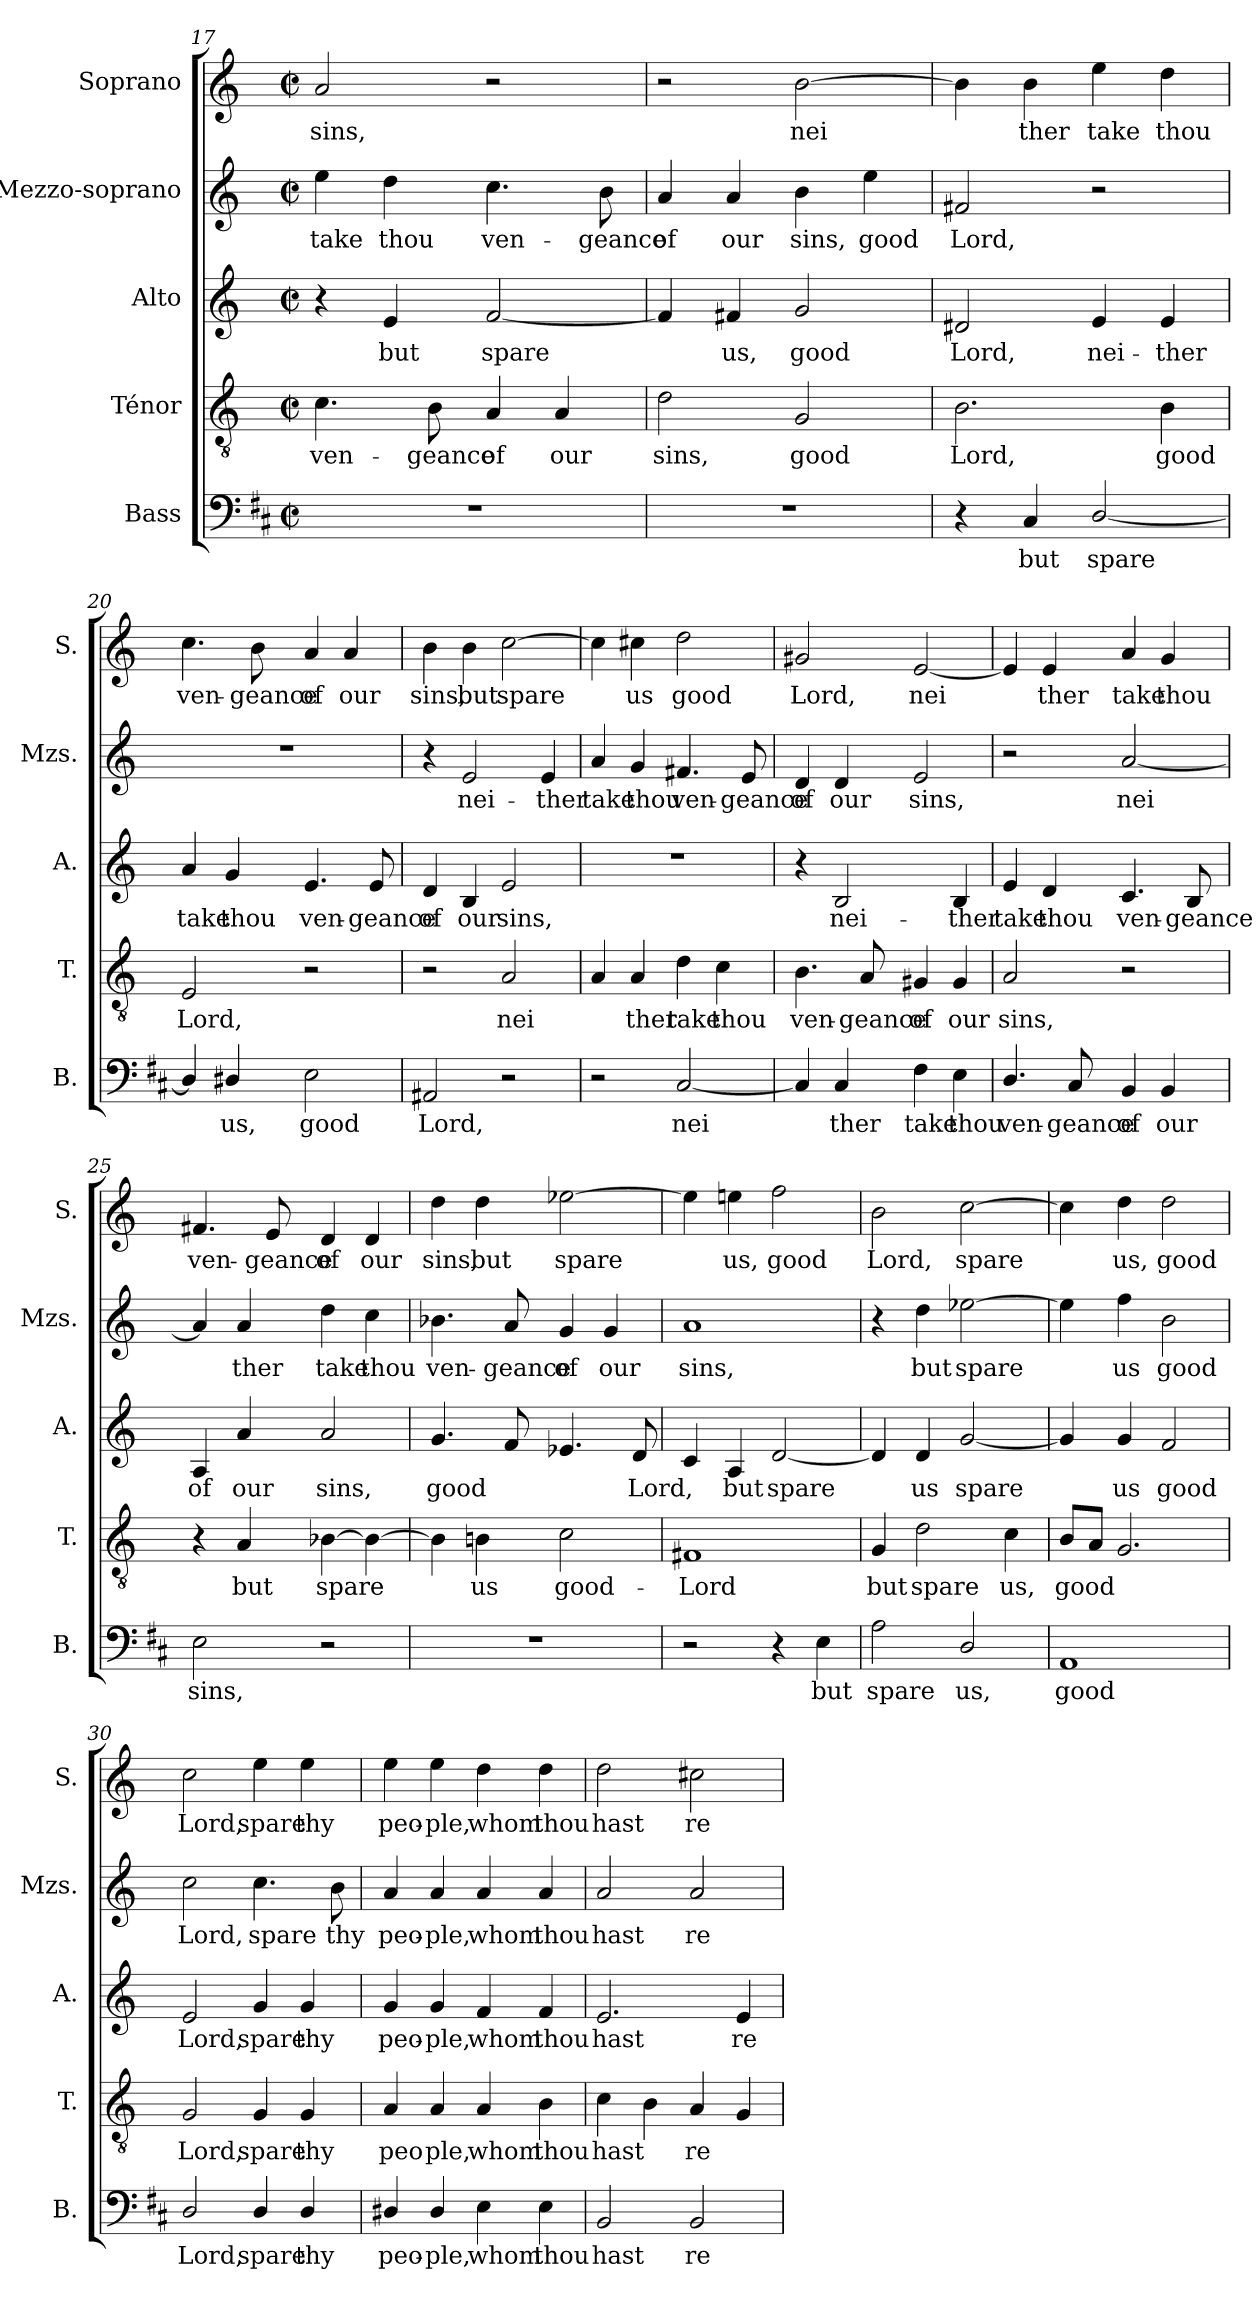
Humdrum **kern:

**kern	**text	**kern	**text	**kern	**text	**kern	**text	**kern	**text
*part5	*part5	*part4	*part4	*part3	*part3	*part2	*part2	*part1	*part1
*staff5	*staff5	*staff4	*staff4	*staff3	*staff3	*staff2	*staff2	*staff1	*staff1
*I"Bass	*	*I"Ténor	*	*I"Alto	*	*I"Mezzo-soprano	*	*I"Soprano	*
*I'B.	*	*I'T.	*	*I'A.	*	*I'Mzs.	*	*I'S.	*
*clefF4	*	*clefGv2	*	*clefG2	*	*clefG2	*	*clefG2	*
*ITrd1c2	*	*	*	*	*	*	*	*	*
*k[]	*	*k[]	*	*k[]	*	*k[]	*	*k[]	*
*M2/2	*	*M2/2	*	*M2/2	*	*M2/2	*	*M2/2	*
*met(c|)	*	*met(c|)	*	*met(c|)	*	*met(c|)	*	*met(c|)	*
=17	=17	=17	=17	=17	=17	=17	=17	=17	=17
!	!	!	!LO:LY:b	!	!	!	!LO:LY:b	!	!LO:LY:b
1r	.	4.c\	ven-	4r	.	4ee\	take	2a/	sins,
!	!	!	!	!	!LO:LY:b	!	!LO:LY:b	!	!
.	.	.	.	4e/	but	4dd\	thou	.	.
!	!	!	!LO:LY:b	!	!	!	!	!	!
.	.	8B\	-geance	.	.	.	.	.	.
!	!	!	!LO:LY:b	!	!LO:LY:b	!	!LO:LY:b	!	!
.	.	4A/	of	[2f/	-spare	4.cc\	ven-	2r	.
!	!	!	!LO:LY:b	!	!	!	!	!	!
.	.	4A/	our	.	.	.	.	.	.
!	!	!	!	!	!	!	!LO:LY:b	!	!
.	.	.	.	.	.	8b\	-geance	.	.
!!LO:LB:g=z
=18	=18	=18	=18	=18	=18	=18	=18	=18	=18
!	!	!	!LO:LY:b	!	!	!	!LO:LY:b	!	!
1r	.	2d\	sins,	4f/]	.	4a/	of	2r	.
!	!	!	!	!	!LO:LY:b	!	!LO:LY:b	!	!
.	.	.	.	4f#X/	us,	4a/	our	.	.
!	!	!	!LO:LY:b	!	!LO:LY:b	!	!LO:LY:b	!	!LO:LY:b
.	.	2G/	good	2g/	good	4b\	sins,	[2b\	-nei
!	!	!	!	!	!	!	!LO:LY:b	!	!
.	.	.	.	.	.	4ee\	good	.	.
=19	=19	=19	=19	=19	=19	=19	=19	=19	=19
!	!	!	!LO:LY:b	!	!LO:LY:b	!	!LO:LY:b	!	!
4r	.	2.B\	Lord,	2d#X/	Lord,	2f#X/	Lord,	4b\]	.
!	!LO:LY:b	!	!	!	!	!	!	!	!LO:LY:b
4BB/	but	.	.	.	.	.	.	4b\	ther
!	!LO:LY:b	!	!	!	!LO:LY:b	!	!	!	!LO:LY:b
[2C/	-spare	.	.	4e/	nei-	2r	.	4ee\	take
!	!	!	!LO:LY:b	!	!LO:LY:b	!	!	!	!LO:LY:b
.	.	4B\	good	4e/	-ther	.	.	4dd\	thou
=20	=20	=20	=20	=20	=20	=20	=20	=20	=20
!	!	!	!LO:LY:b	!	!LO:LY:b	!	!	!	!LO:LY:b
4C/]	.	2E/	Lord,	4a/	take	1r	.	4.cc\	ven-
!	!LO:LY:b	!	!	!	!LO:LY:b	!	!	!	!
4C#X/	us,	.	.	4g/	thou	.	.	.	.
!	!	!	!	!	!	!	!	!	!LO:LY:b
.	.	.	.	.	.	.	.	8b\	-geance
!	!LO:LY:b	!	!	!	!LO:LY:b	!	!	!	!LO:LY:b
2D\	-good	2r	.	4.e/	ven-	.	.	4a/	of
!	!	!	!	!	!	!	!	!	!LO:LY:b
.	.	.	.	.	.	.	.	4a/	our
!	!	!	!	!	!LO:LY:b	!	!	!	!
.	.	.	.	8e/	-geance	.	.	.	.
=21	=21	=21	=21	=21	=21	=21	=21	=21	=21
!	!LO:LY:b	!	!	!	!LO:LY:b	!	!	!	!LO:LY:b
2GG#X/	Lord,	2r	.	4d/	of	4r	.	4b\	sins,
!	!	!	!	!	!LO:LY:b	!	!LO:LY:b	!	!LO:LY:b
.	.	.	.	4B/	our	2e/	nei-	4b\	but
!	!	!	!LO:LY:b	!	!LO:LY:b	!	!	!	!LO:LY:b
2r	.	2A/	-nei	2e/	sins,	.	.	[2cc\	-spare
!	!	!	!	!	!	!	!LO:LY:b	!	!
.	.	.	.	.	.	4e/	-ther	.	.
=22	=22	=22	=22	=22	=22	=22	=22	=22	=22
!	!	!	!	!	!	!	!LO:LY:b	!	!
2r	.	4A/	.	1r	.	4a/	take	4cc\]	.
!	!	!	!LO:LY:b	!	!	!	!LO:LY:b	!	!LO:LY:b
.	.	4A/	ther	.	.	4g/	thou	4cc#X\	us
!	!LO:LY:b	!	!LO:LY:b	!	!	!	!LO:LY:b	!	!LO:LY:b
[2BB/	-nei	4d\	take	.	.	4.f#X/	ven-	2dd\	good
!	!	!	!LO:LY:b	!	!	!	!	!	!
.	.	4c\	thou	.	.	.	.	.	.
!	!	!	!	!	!	!	!LO:LY:b	!	!
.	.	.	.	.	.	8e/	-geance	.	.
!!LO:LB:g=z
=23	=23	=23	=23	=23	=23	=23	=23	=23	=23
!	!	!	!LO:LY:b	!	!	!	!LO:LY:b	!	!LO:LY:b
4BB/]	.	4.B\	ven-	4r	.	4d/	of	2g#X/	Lord,
!	!LO:LY:b	!	!	!	!LO:LY:b	!	!LO:LY:b	!	!
4BB/	ther	.	.	2B/	nei-	4d/	our	.	.
!	!	!	!LO:LY:b	!	!	!	!	!	!
.	.	8A/	-geance	.	.	.	.	.	.
!	!LO:LY:b	!	!LO:LY:b	!	!	!	!LO:LY:b	!	!LO:LY:b
4E\	take	4G#X/	of	.	.	2e/	sins,	[2e/	-nei
!	!LO:LY:b	!	!LO:LY:b	!	!LO:LY:b	!	!	!	!
4D\	thou	4G#/	our	4B/	-ther	.	.	.	.
=24	=24	=24	=24	=24	=24	=24	=24	=24	=24
!	!LO:LY:b	!	!LO:LY:b	!	!LO:LY:b	!	!	!	!
4.C/	ven-	2A/	sins,	4e/	take	2r	.	4e/]	.
!	!	!	!	!	!LO:LY:b	!	!	!	!LO:LY:b
.	.	.	.	4d/	thou	.	.	4e/	ther
!	!LO:LY:b	!	!	!	!	!	!	!	!
8BB/	-geance	.	.	.	.	.	.	.	.
!	!LO:LY:b	!	!	!	!LO:LY:b	!	!LO:LY:b	!	!LO:LY:b
4AA/	of	2r	.	4.c/	ven-	[2a/	-nei	4a/	take
!	!LO:LY:b	!	!	!	!	!	!	!	!LO:LY:b
4AA/	our	.	.	.	.	.	.	4g/	thou
!	!	!	!	!	!LO:LY:b	!	!	!	!
.	.	.	.	8B/	-geance	.	.	.	.
=25	=25	=25	=25	=25	=25	=25	=25	=25	=25
!	!LO:LY:b	!	!	!	!LO:LY:b	!	!	!	!LO:LY:b
2D\	sins,	4r	.	4A/	of	4a/]	.	4.f#X/	ven-
!	!	!	!LO:LY:b	!	!LO:LY:b	!	!LO:LY:b	!	!
.	.	4A/	but	4a/	our	4a/	ther	.	.
!	!	!	!	!	!	!	!	!	!LO:LY:b
.	.	.	.	.	.	.	.	8e/	-geance
!	!	!	!LO:LY:b	!	!LO:LY:b	!	!LO:LY:b	!	!LO:LY:b
2r	.	[4B-X\	-spare	2a/	sins,	4dd\	take	4d/	of
!	!	!	!	!	!	!	!LO:LY:b	!	!LO:LY:b
.	.	4B-\_	.	.	.	4cc\	thou	4d/	our
=26	=26	=26	=26	=26	=26	=26	=26	=26	=26
!	!	!	!	!	!LO:LY:b	!	!LO:LY:b	!	!LO:LY:b
1r	.	4B-\]	.	4.g/	-good	4.b-X\	ven-	4dd\	sins,
!	!	!	!LO:LY:b	!	!	!	!	!	!LO:LY:b
.	.	4Bn\	us	.	.	.	.	4dd\	but
!	!	!	!	!	!	!	!LO:LY:b	!	!
.	.	.	.	8f/	.	8a/	-geance	.	.
!	!	!	!LO:LY:b	!	!	!	!LO:LY:b	!	!LO:LY:b
.	.	2c\	good-	4.e-X/	.	4g/	of	[2ee-X\	-spare
!	!	!	!	!	!	!	!LO:LY:b	!	!
.	.	.	.	.	.	4g/	our	.	.
!	!	!	!	!	!LO:LY:b	!	!	!	!
.	.	.	.	8d/	-Lord,	.	.	.	.
!!LO:PB:g=z
=27	=27	=27	=27	=27	=27	=27	=27	=27	=27
!	!	!	!LO:LY:b	!	!	!	!LO:LY:b	!	!
2r	.	1F#X	-Lord	4c/	.	1a	sins,	4ee-\]	.
!	!	!	!	!	!LO:LY:b	!	!	!	!LO:LY:b
.	.	.	.	4A/	but	.	.	4een\	us,
!	!	!	!	!	!LO:LY:b	!	!	!	!LO:LY:b
4r	.	.	.	[2d/	-spare	.	.	2ff\	good
!	!LO:LY:b	!	!	!	!	!	!	!	!
4D\	but	.	.	.	.	.	.	.	.
=28	=28	=28	=28	=28	=28	=28	=28	=28	=28
!	!LO:LY:b	!	!LO:LY:b	!	!	!	!	!	!LO:LY:b
2G\	spare	4G/	but	4d/]	.	4r	.	2b\	Lord,
!	!	!	!LO:LY:b	!	!LO:LY:b	!	!LO:LY:b	!	!
.	.	2d\	spare	4d/	us	4dd\	but	.	.
!	!LO:LY:b	!	!	!	!LO:LY:b	!	!LO:LY:b	!	!LO:LY:b
2C/	us,	.	.	[2g/	-spare	[2ee-X\	-spare	[2cc\	-spare
!	!	!	!LO:LY:b	!	!	!	!	!	!
.	.	4c\	us,	.	.	.	.	.	.
=29	=29	=29	=29	=29	=29	=29	=29	=29	=29
!	!LO:LY:b	!	!LO:LY:b	!	!	!	!	!	!
1GG	good	8B/L	-good	4g/]	.	4ee-\]	.	4cc\]	.
.	.	8A/J	.	.	.	.	.	.	.
!	!	!	!	!	!LO:LY:b	!	!LO:LY:b	!	!LO:LY:b
.	.	2.G/	.	4g/	us	4ff\	us	4dd\	us,
!	!	!	!	!	!LO:LY:b	!	!LO:LY:b	!	!LO:LY:b
.	.	.	.	2f/	good	2b\	good	2dd\	good
=30	=30	=30	=30	=30	=30	=30	=30	=30	=30
!	!LO:LY:b	!	!LO:LY:b	!	!LO:LY:b	!	!LO:LY:b	!	!LO:LY:b
2C/	Lord,	2G/	Lord,	2e/	Lord,	2cc\	Lord,	2cc\	Lord,
!	!LO:LY:b	!	!LO:LY:b	!	!LO:LY:b	!	!LO:LY:b	!	!LO:LY:b
4C/	spare	4G/	spare	4g/	spare	4.cc\	spare	4ee\	spare
!	!LO:LY:b	!	!LO:LY:b	!	!LO:LY:b	!	!	!	!LO:LY:b
4C/	thy	4G/	thy	4g/	thy	.	.	4ee\	thy
!	!	!	!	!	!	!	!LO:LY:b	!	!
.	.	.	.	.	.	8b\	thy	.	.
=31	=31	=31	=31	=31	=31	=31	=31	=31	=31
!	!LO:LY:b	!	!LO:LY:b	!	!LO:LY:b	!	!LO:LY:b	!	!LO:LY:b
4C#X/	peo-	4A/	peo	4g/	peo-	4a/	peo-	4ee\	peo-
!	!LO:LY:b	!	!LO:LY:b	!	!LO:LY:b	!	!LO:LY:b	!	!LO:LY:b
4C#/	-ple,	4A/	ple,	4g/	-ple,	4a/	-ple,	4ee\	-ple,
!	!LO:LY:b	!	!LO:LY:b	!	!LO:LY:b	!	!LO:LY:b	!	!LO:LY:b
4D\	whom	4A/	whom	4f/	whom	4a/	whom	4dd\	whom
!	!LO:LY:b	!	!LO:LY:b	!	!LO:LY:b	!	!LO:LY:b	!	!LO:LY:b
4D\	thou	4B\	thou	4f/	thou	4a/	thou	4dd\	thou
=32	=32	=32	=32	=32	=32	=32	=32	=32	=32
!	!LO:LY:b	!	!LO:LY:b	!	!LO:LY:b	!	!LO:LY:b	!	!LO:LY:b
2AA/	hast	4c\	-hast	2.e/	hast	2a/	hast	2dd\	hast
.	.	4B\	.	.	.	.	.	.	.
!	!LO:LY:b	!	!LO:LY:b	!	!	!	!LO:LY:b	!	!LO:LY:b
2AA/	re-	4A/	-re	.	.	2a/	re-	2cc#X\	re-
!	!	!	!	!	!LO:LY:b	!	!	!	!
.	.	4G/	.	4e/	re-	.	.	.	.
=	=	=	=	=	=	=	=	=	=
*-	*-	*-	*-	*-	*-	*-	*-	*-	*-
